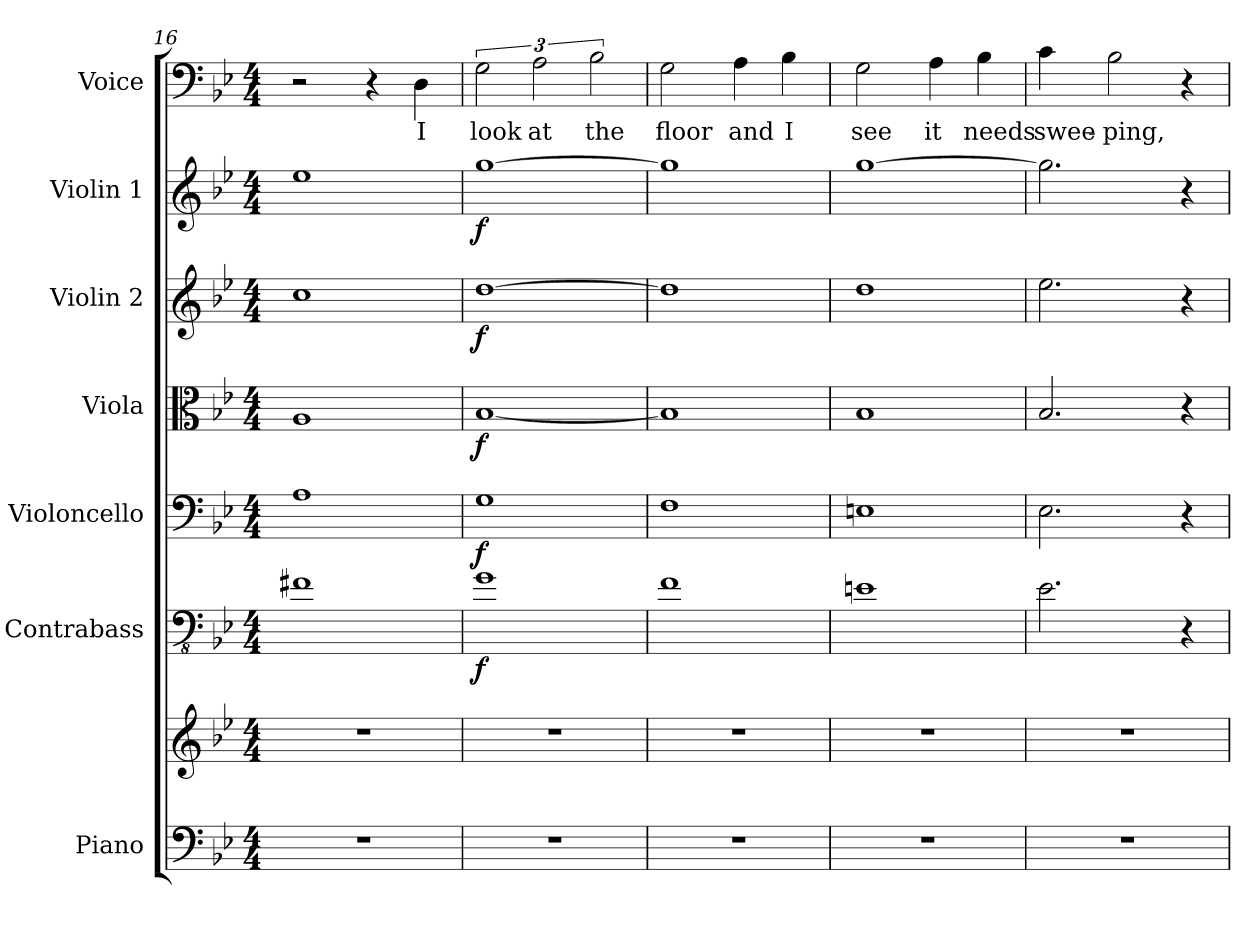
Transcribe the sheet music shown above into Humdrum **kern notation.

**kern	**kern	**kern	**dynam	**kern	**dynam	**kern	**dynam	**kern	**dynam	**kern	**dynam	**kern	**text
*part7	*part7	*part6	*part6	*part5	*part5	*part4	*part4	*part3	*part3	*part2	*part2	*part1	*part1
*staff8	*staff7	*staff6	*staff6	*staff5	*staff5	*staff4	*staff4	*staff3	*staff3	*staff2	*staff2	*staff1	*staff1
*I"Piano	*	*I"Contrabass	*	*I"Violoncello	*	*I"Viola	*	*I"Violin 2	*	*I"Violin 1	*	*I"Voice	*
*I'Pno.	*	*I'Cb.	*	*I'Vc.	*	*I'Vla.	*	*I'Vln. 2	*	*I'Vln. 1	*	*I'Vo.	*
*clefF4	*clefG2	*clefFv4	*	*clefF4	*	*clefC3	*	*clefG2	*	*clefG2	*	*clefF4	*
*	*	*ITrd7c12	*	*	*	*	*	*	*	*	*	*	*
*k[b-e-]	*k[b-e-]	*k[b-e-]	*	*k[b-e-]	*	*k[b-e-]	*	*k[b-e-]	*	*k[b-e-]	*	*k[b-e-]	*
*M4/4	*M4/4	*M4/4	*	*M4/4	*	*M4/4	*	*M4/4	*	*M4/4	*	*M4/4	*
=16	=16	=16	=16	=16	=16	=16	=16	=16	=16	=16	=16	=16	=16
1r	1r	1FF#X	.	1A	.	1A	.	1cc	.	1ee-	.	2r	.
.	.	.	.	.	.	.	.	.	.	.	.	4r	.
.	.	.	.	.	.	.	.	.	.	.	.	4D\	I
!!LO:PB:g=z
=17	=17	=17	=17	=17	=17	=17	=17	=17	=17	=17	=17	=17	=17
!	!	!	!LO:DY:b	!	!LO:DY:b	!	!LO:DY:b	!	!LO:DY:b	!	!LO:DY:b	!	!
1r	1r	1GG	f	1G	f	[1B-	f	[1dd	f	[1gg	f	3G\	look
.	.	.	.	.	.	.	.	.	.	.	.	3A\	at
.	.	.	.	.	.	.	.	.	.	.	.	3B-\	the
=18	=18	=18	=18	=18	=18	=18	=18	=18	=18	=18	=18	=18	=18
1r	1r	1FF	.	1F	.	1B-]	.	1dd]	.	1gg]	.	2G\	floor
.	.	.	.	.	.	.	.	.	.	.	.	4A\	and
.	.	.	.	.	.	.	.	.	.	.	.	4B-\	I
=19	=19	=19	=19	=19	=19	=19	=19	=19	=19	=19	=19	=19	=19
1r	1r	1EEn	.	1En	.	1B-	.	1dd	.	[1gg	.	2G\	see
.	.	.	.	.	.	.	.	.	.	.	.	4A\	it
.	.	.	.	.	.	.	.	.	.	.	.	4B-\	needs
=20	=20	=20	=20	=20	=20	=20	=20	=20	=20	=20	=20	=20	=20
1r	1r	2.EE-\	.	2.E-\	.	2.B-/	.	2.ee-\	.	2.gg\]	.	4c\	swee-
.	.	.	.	.	.	.	.	.	.	.	.	2B-\	-ping,
.	.	4r	.	4r	.	4r	.	4r	.	4r	.	4r	.
=	=	=	=	=	=	=	=	=	=	=	=	=	=
*-	*-	*-	*-	*-	*-	*-	*-	*-	*-	*-	*-	*-	*-
